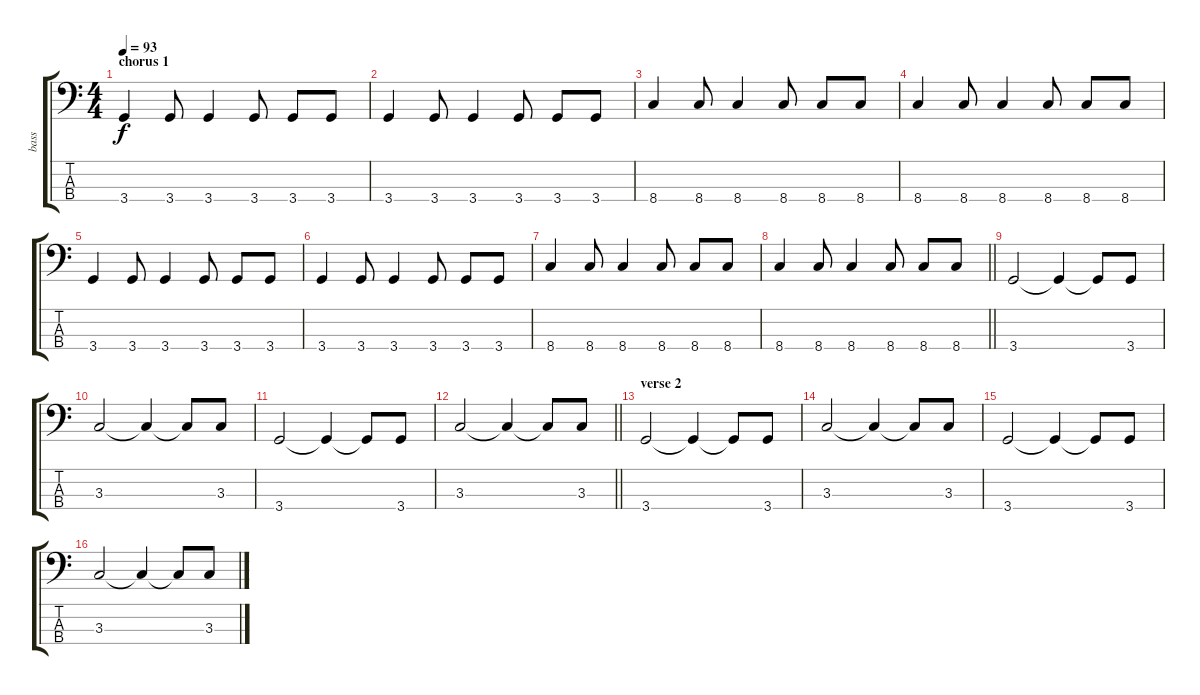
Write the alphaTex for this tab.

\track ("bass" "bass") {instrument acousticbass}
\staff {score tabs}
\tuning (G2 D2 A1 E1) {hide}
\ts (4 4)
\section ("" "chorus 1")
\tempo 93
\clef f4
\ks c
3.4.4{dy f} 3.4.8 3.4.4 3.4.8 3.4.8 3.4.8 |
3.4.4 3.4.8 3.4.4 3.4.8 3.4.8 3.4.8 |
8.4.4 8.4.8 8.4.4 8.4.8 8.4.8 8.4.8 |
8.4.4 8.4.8 8.4.4 8.4.8 8.4.8 8.4.8 |
3.4.4 3.4.8 3.4.4 3.4.8 3.4.8 3.4.8 |
3.4.4 3.4.8 3.4.4 3.4.8 3.4.8 3.4.8 |
8.4.4 8.4.8 8.4.4 8.4.8 8.4.8 8.4.8 |
\barLineRight lightlight
8.4.4 8.4.8 8.4.4 8.4.8 8.4.8 8.4.8 |
3.4.2 3.4{t}.4 3.4{t}.8 3.4.8 |
3.3.2 3.3{t}.4 3.3{t}.8 3.3.8 |
3.4.2 3.4{t}.4 3.4{t}.8 3.4.8 |
\barLineRight lightlight
3.3.2 3.3{t}.4 3.3{t}.8 3.3.8 |
\section ("" "verse 2")
3.4.2 3.4{t}.4 3.4{t}.8 3.4.8 |
3.3.2 3.3{t}.4 3.3{t}.8 3.3.8 |
3.4.2 3.4{t}.4 3.4{t}.8 3.4.8 |
3.3.2 3.3{t}.4 3.3{t}.8 3.3.8
